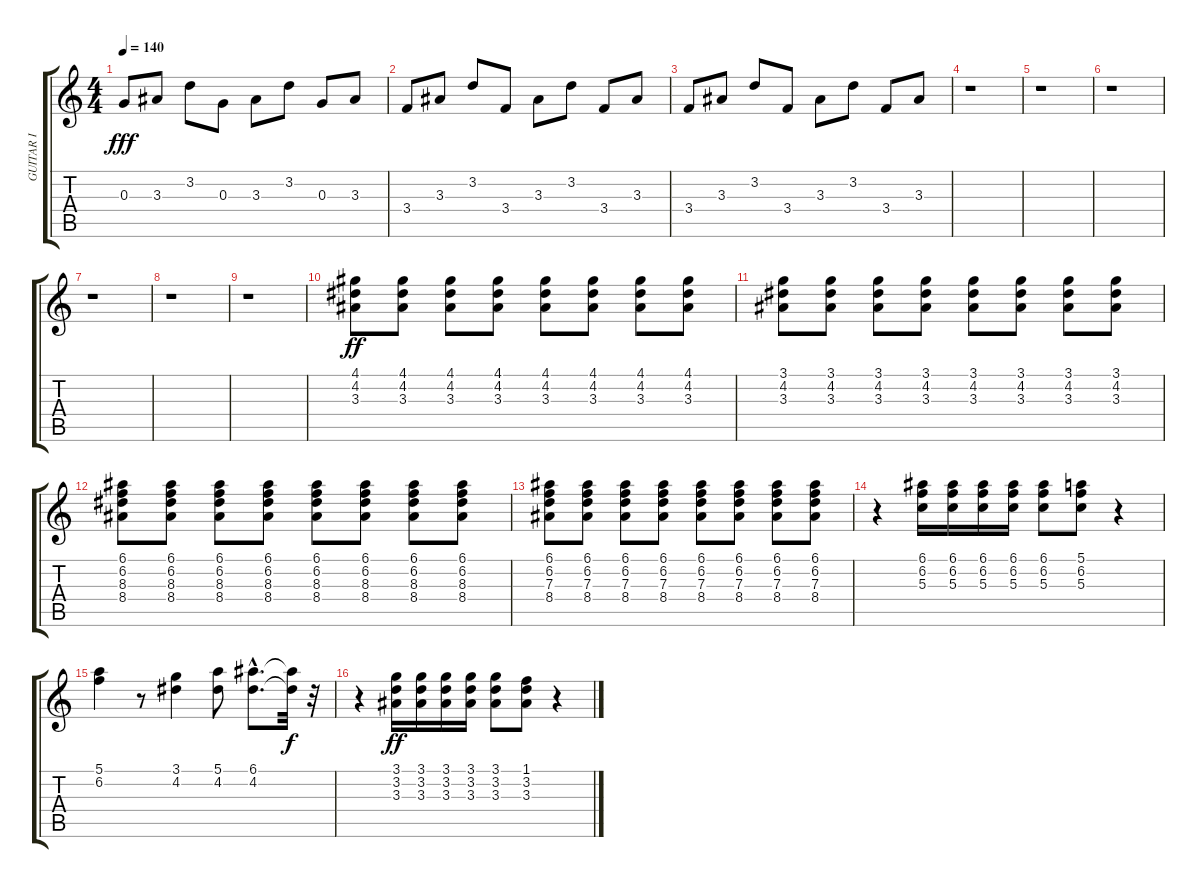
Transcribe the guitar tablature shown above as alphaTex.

\track ("GUITAR I" "GUITAR I") {instrument distortionguitar}
\staff {score tabs}
\tuning (E4 B3 G3 D3 A2 E2) {hide}
\ts (4 4)
\tempo 140
\clef g2
\ks c
0.3.8{dy fff} 3.3.8 3.2.8 0.3.8 3.3.8 3.2.8 0.3.8 3.3.8 |
3.4.8 3.3.8 3.2.8 3.4.8 3.3.8 3.2.8 3.4.8 3.3.8 |
3.4.8 3.3.8 3.2.8 3.4.8 3.3.8 3.2.8 3.4.8 3.3.8 |
r.1 |
r.1 |
r.1 |
r.1 |
r.1 |
r.1 |
(4.1 4.2 3.3).8{dy ff} (4.1 4.2 3.3).8 (4.1 4.2 3.3).8 (4.1 4.2 3.3).8 (4.1 4.2 3.3).8 (4.1 4.2 3.3).8 (4.1 4.2 3.3).8 (4.1 4.2 3.3).8 |
(3.1 4.2 3.3).8 (3.1 4.2 3.3).8 (3.1 4.2 3.3).8 (3.1 4.2 3.3).8 (3.1 4.2 3.3).8 (3.1 4.2 3.3).8 (3.1 4.2 3.3).8 (3.1 4.2 3.3).8 |
(6.1 6.2 8.3 8.4).8 (6.1 6.2 8.3 8.4).8 (6.1 6.2 8.3 8.4).8 (6.1 6.2 8.3 8.4).8 (6.1 6.2 8.3 8.4).8 (6.1 6.2 8.3 8.4).8 (6.1 6.2 8.3 8.4).8 (6.1 6.2 8.3 8.4).8 |
(6.1 6.2 7.3 8.4).8 (6.1 6.2 7.3 8.4).8 (6.1 6.2 7.3 8.4).8 (6.1 6.2 7.3 8.4).8 (6.1 6.2 7.3 8.4).8 (6.1 6.2 7.3 8.4).8 (6.1 6.2 7.3 8.4).8 (6.1 6.2 7.3 8.4).8 |
r.4 (6.1 6.2 5.3).16{volume 14} (6.1 6.2 5.3).16 (6.1 6.2 5.3).16 (6.1 6.2 5.3).16 (6.1 6.2 5.3).8 (5.1 6.2 5.3).8 r.4 |
(5.1 6.2).4 r.8 (3.1 4.2).4 (5.1 4.2).8 (6.1{hac} 4.2{hac}).8{d} (6.1{t} 4.2{t}).32{dy f} r.32 |
r.4 (3.1 3.2 3.3).16{dy ff} (3.1 3.2 3.3).16 (3.1 3.2 3.3).16 (3.1 3.2 3.3).16 (3.1 3.2 3.3).8 (1.1 3.2 3.3).8 r.4
